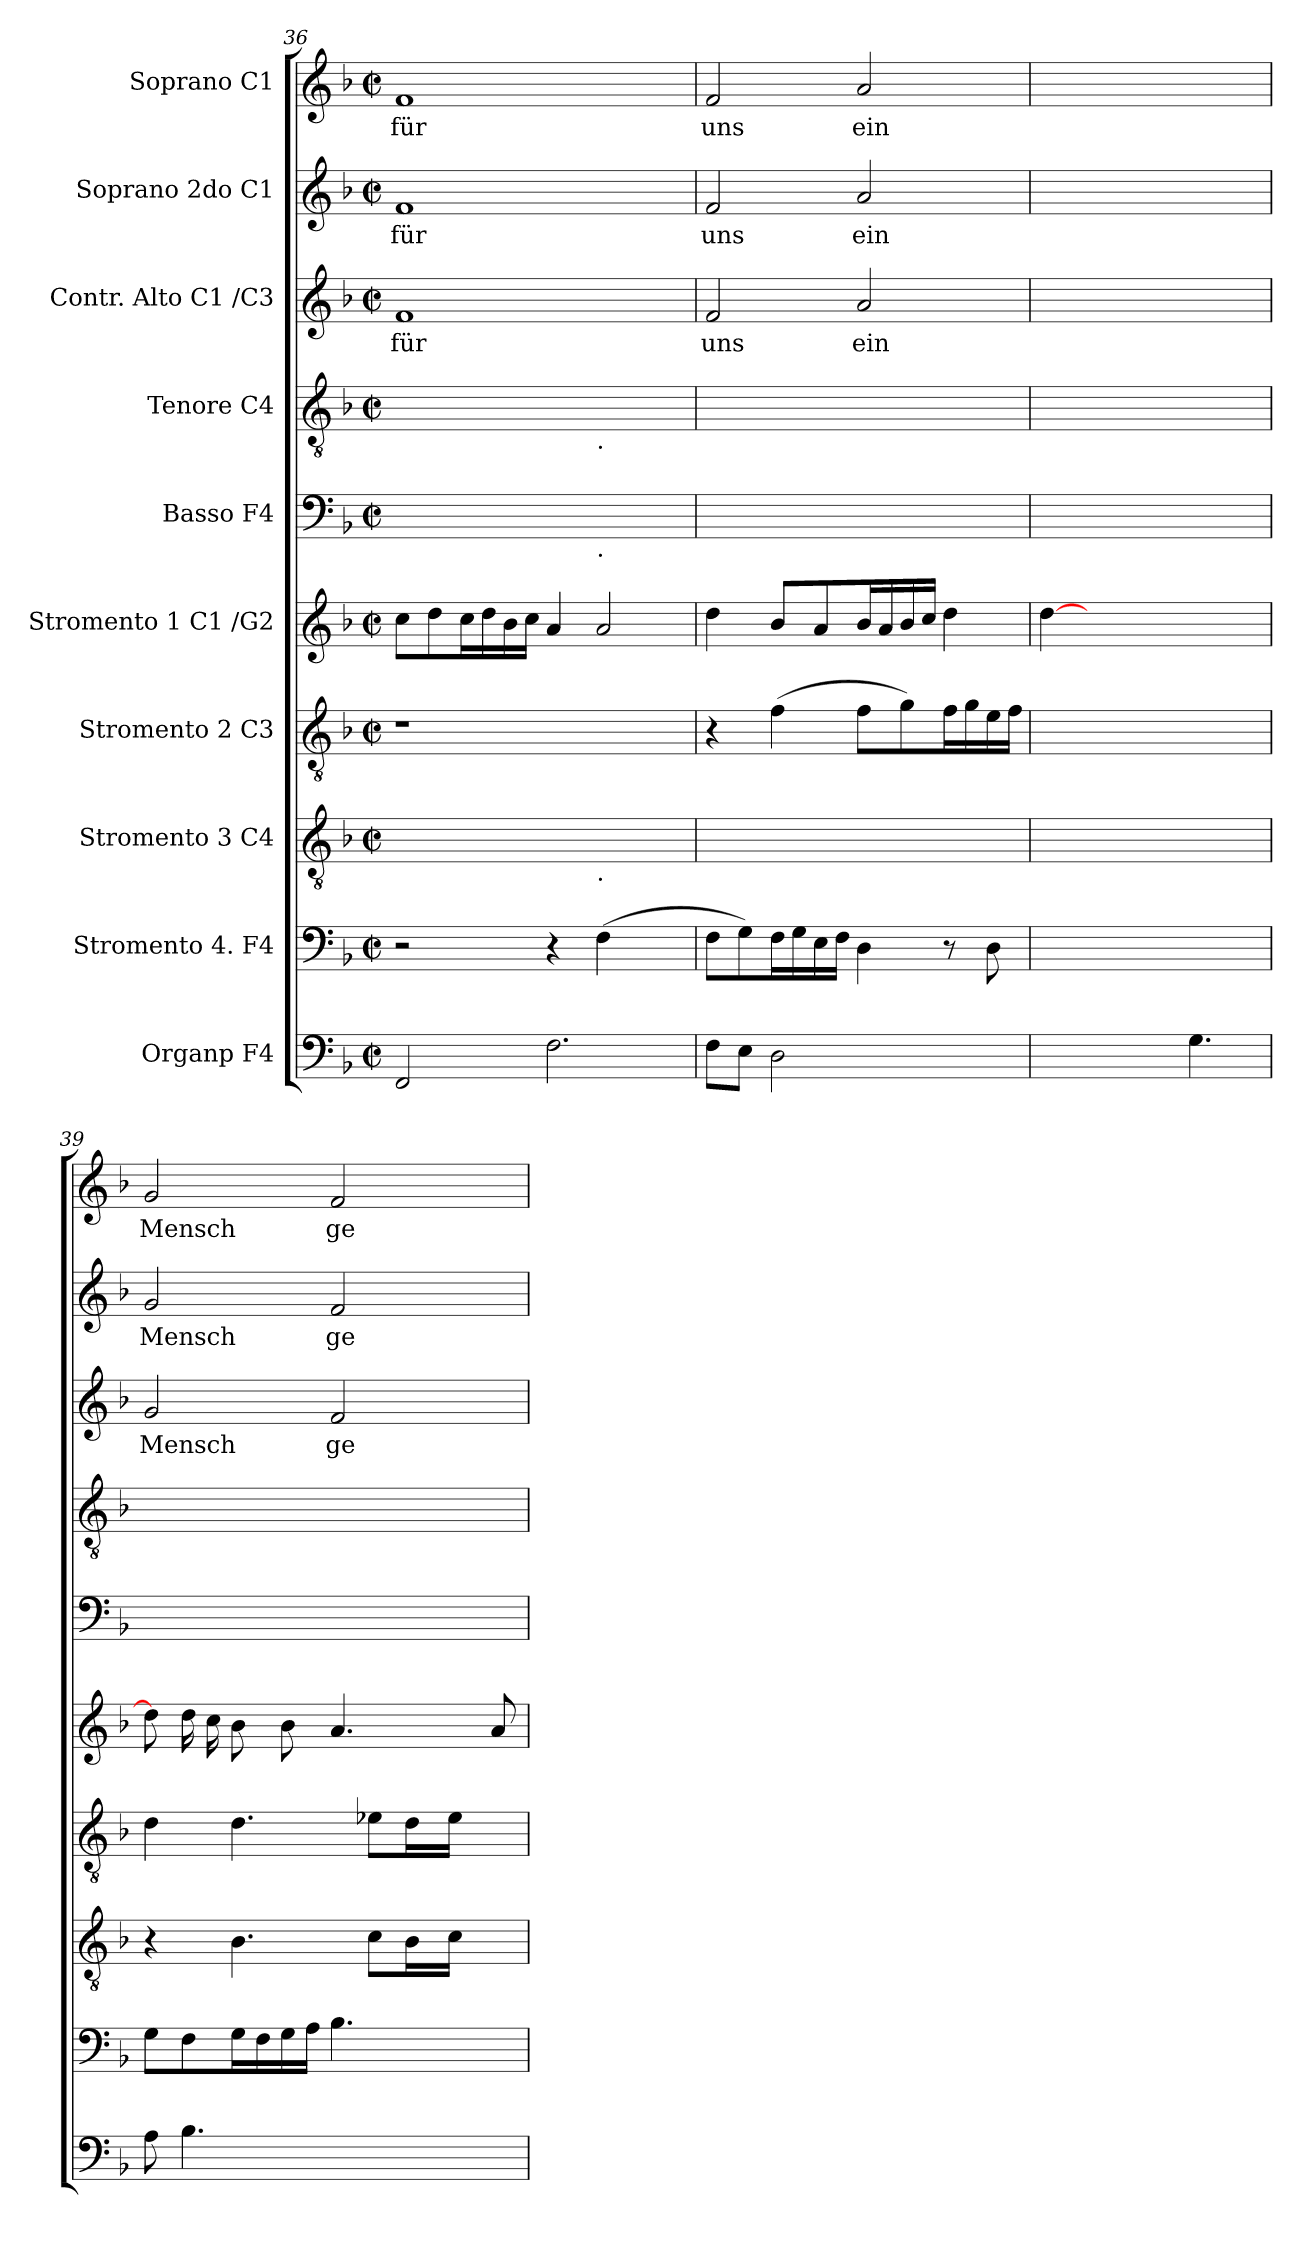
**kern	**kern	**kern	**kern	**kern	**kern	**kern	**kern	**text	**kern	**text	**kern	**text
*part10	*part9	*part8	*part7	*part6	*part5	*part4	*part3	*part3	*part2	*part2	*part1	*part1
*staff10	*staff9	*staff8	*staff7	*staff6	*staff5	*staff4	*staff3	*staff3	*staff2	*staff2	*staff1	*staff1
*I"Organp  F4	*I"Stromento 4.  F4	*I"Stromento 3  C4	*I"Stromento 2  C3	*I"Stromento 1  C1 /G2	*I"Basso  F4	*I"Tenore  C4	*I"Contr. Alto  C1 /C3	*	*I"Soprano 2do  C1	*	*I"Soprano  C1	*
!!LO:LB:g=z
*clefF4	*clefF4	*clefGv2	*clefGv2	*clefG2	*clefF4	*clefGv2	*clefG2	*	*clefG2	*	*clefG2	*
*k[b-]	*k[b-]	*k[b-]	*k[b-]	*k[b-]	*k[b-]	*k[b-]	*k[b-]	*	*k[b-]	*	*k[b-]	*
*F:	*F:	*F:	*F:	*F:	*F:	*F:	*F:	*	*F:	*	*F:	*
*M2/2	*M2/2	*M2/2	*M2/2	*M2/2	*M2/2	*M2/2	*M2/2	*	*M2/2	*	*M2/2	*
*met(c|)	*met(c|)	*met(c|)	*met(c|)	*met(c|)	*met(c|)	*met(c|)	*met(c|)	*	*met(c|)	*	*met(c|)	*
=36	=36	=36	=36	=36	=36	=36	=36	=36	=36	=36	=36	=36
!	!	!	!	!	!	!	!	!LO:LY:b	!	!LO:LY:b	!	!LO:LY:b
2FF/	2r	4ryy	1r	8cc\L	4ryy	4ryy	1f	für	1f	für	1f	für
.	.	.	.	8dd\	.	.	.	.	.	.	.	.
.	.	4ryy	.	16cc\L	4ryy	4ryy	.	.	.	.	.	.
.	.	.	.	16dd\	.	.	.	.	.	.	.	.
.	.	.	.	16b-\	.	.	.	.	.	.	.	.
.	.	.	.	16cc\JJ	.	.	.	.	.	.	.	.
2.F\	4r	4ryy	.	4a/	4ryy	4ryy	.	.	.	.	.	.
!	!	!	!	!	!	!LO:TX:b:t=.	!	!	!	!	!	!
!	!	!	!	!	!LO:TX:b:t=.	!	!	!	!	!	!	!
!	!	!LO:TX:b:t=.	!	!	!	!	!	!	!	!	!	!
.	(>4F\	4ryy	.	2a/	4ryy	4ryy	.	.	.	.	.	.
.	4ryy	4ryy	4ryy	.	4ryy	4ryy	4ryy	.	4ryy	.	4ryy	.
=37	=37	=37	=37	=37	=37	=37	=37	=37	=37	=37	=37	=37
!	!	!	!	!	!	!	!	!LO:LY:b	!	!LO:LY:b	!	!LO:LY:b
8F\L	8F\L	4ryy	4r	4dd\	4ryy	4ryy	2f/	uns	2f/	uns	2f/	uns
8E\J	8G\)	.	.	.	.	.	.	.	.	.	.	.
2D\	16F\L	4ryy	(>4f\	8b-/L	4ryy	4ryy	.	.	.	.	.	.
.	16G\	.	.	.	.	.	.	.	.	.	.	.
.	16E\	.	.	8a/	.	.	.	.	.	.	.	.
.	16F\JJ	.	.	.	.	.	.	.	.	.	.	.
!	!	!	!	!	!	!	!	!LO:LY:b	!	!LO:LY:b	!	!LO:LY:b
.	4D\	4ryy	8f\L	16b-/L	4ryy	4ryy	2a/	ein	2a/	ein	2a/	ein
.	.	.	.	16a/	.	.	.	.	.	.	.	.
.	.	.	8g\)	16b-/	.	.	.	.	.	.	.	.
.	.	.	.	16cc/JJ	.	.	.	.	.	.	.	.
4ryy	8r	4ryy	16f\L	4dd\	4ryy	4ryy	.	.	.	.	.	.
.	.	.	16g\	.	.	.	.	.	.	.	.	.
.	8D\	.	16e\	.	.	.	.	.	.	.	.	.
.	.	.	16f\JJ	.	.	.	.	.	.	.	.	.
=38	=38	=38	=38	=38	=38	=38	=38	=38	=38	=38	=38	=38
4ryy	4ryy	4ryy	4ryy	[4dd\	4ryy	4ryy	4ryy	.	4ryy	.	4ryy	.
4ryy	4ryy	4ryy	4ryy	2..ryy	4ryy	4ryy	4ryy	.	4ryy	.	4ryy	.
4ryy	4ryy	4ryy	4ryy	.	4ryy	4ryy	4ryy	.	4ryy	.	4ryy	.
4.G\	4ryy	4ryy	4ryy	.	4ryy	4ryy	4ryy	.	4ryy	.	4ryy	.
.	8ryy	8ryy	8ryy	.	8ryy	8ryy	8ryy	.	8ryy	.	8ryy	.
!!LO:LB:g=z
=39	=39	=39	=39	=39	=39	=39	=39	=39	=39	=39	=39	=39
!	!	!	!	!	!	!	!	!LO:LY:b	!	!LO:LY:b	!	!LO:LY:b
8A\	8G\L	4r	4d\	8dd\L]	4ryy	4ryy	2g/	Mensch	2g/	Mensch	2g/	Mensch
4.B-\	8F\	.	.	16dd\L	.	.	.	.	.	.	.	.
.	.	.	.	16cc\	.	.	.	.	.	.	.	.
.	16G\L	4.B-\	4.d\	8b-\	4ryy	4ryy	.	.	.	.	.	.
.	16F\	.	.	.	.	.	.	.	.	.	.	.
.	16G\	.	.	8b-\J	.	.	.	.	.	.	.	.
.	16A\JJ	.	.	.	.	.	.	.	.	.	.	.
!	!	!	!	!	!	!	!	!LO:LY:b	!	!LO:LY:b	!	!LO:LY:b
2ryy	4.B-\	.	.	4.a/	4ryy	4ryy	2f/	ge-	2f/	ge-	2f/	ge-
.	.	8c\L	8e-X\L	.	.	.	.	.	.	.	.	.
.	.	16B-\L	16d\L	.	64ryy	64ryy	.	.	.	.	.	.
.	.	.	.	.	64ryy	64ryy	.	.	.	.	.	.
.	.	.	.	.	64ryy	64ryy	.	.	.	.	.	.
.	.	.	.	.	64ryy	64ryy	.	.	.	.	.	.
.	.	16c\JJ	16e-\JJ	.	64ryy	64ryy	.	.	.	.	.	.
.	.	.	.	.	64ryy	64ryy	.	.	.	.	.	.
.	.	.	.	.	64ryy	64ryy	.	.	.	.	.	.
.	.	.	.	.	64ryy	64ryy	.	.	.	.	.	.
.	8ryy	8ryy	8ryy	8a/	8ryy	8ryy	.	.	.	.	.	.
=	=	=	=	=	=	=	=	=	=	=	=	=
*-	*-	*-	*-	*-	*-	*-	*-	*-	*-	*-	*-	*-
